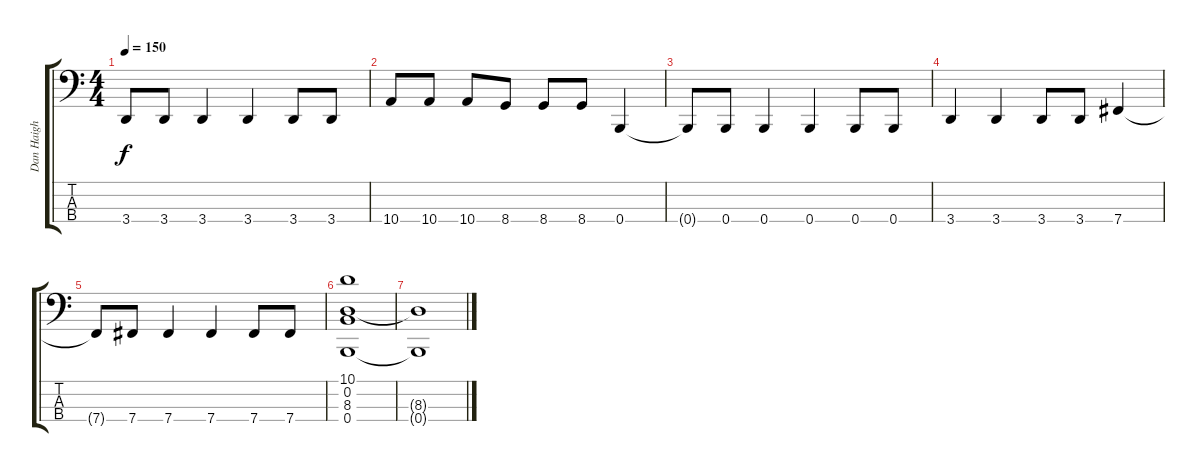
\track ("Dan Haigh - Bass" "Dan Haigh ") {instrument electricbassfinger}
\staff {score tabs}
\tuning (E2 B1 Gb1 B0) {hide}
\ts (4 4)
\tempo 150
\clef f4
\ks c
3.4{t}.8{dy f} 3.4.8 3.4.4 3.4.4 3.4.8 3.4.8 |
10.4.8 10.4.8 10.4.8 8.4.8 8.4.8 8.4.8 0.4.4 |
0.4{t}.8 0.4.8 0.4.4 0.4.4 0.4.8 0.4.8 |
3.4.4 3.4.4 3.4.8 3.4.8 7.4.4 |
7.4{t}.8 7.4.8 7.4.4 7.4.4 7.4.8 7.4.8 |
(10.1 0.2 8.3 0.4).1 |
(8.3{t} 0.4{t}).1
